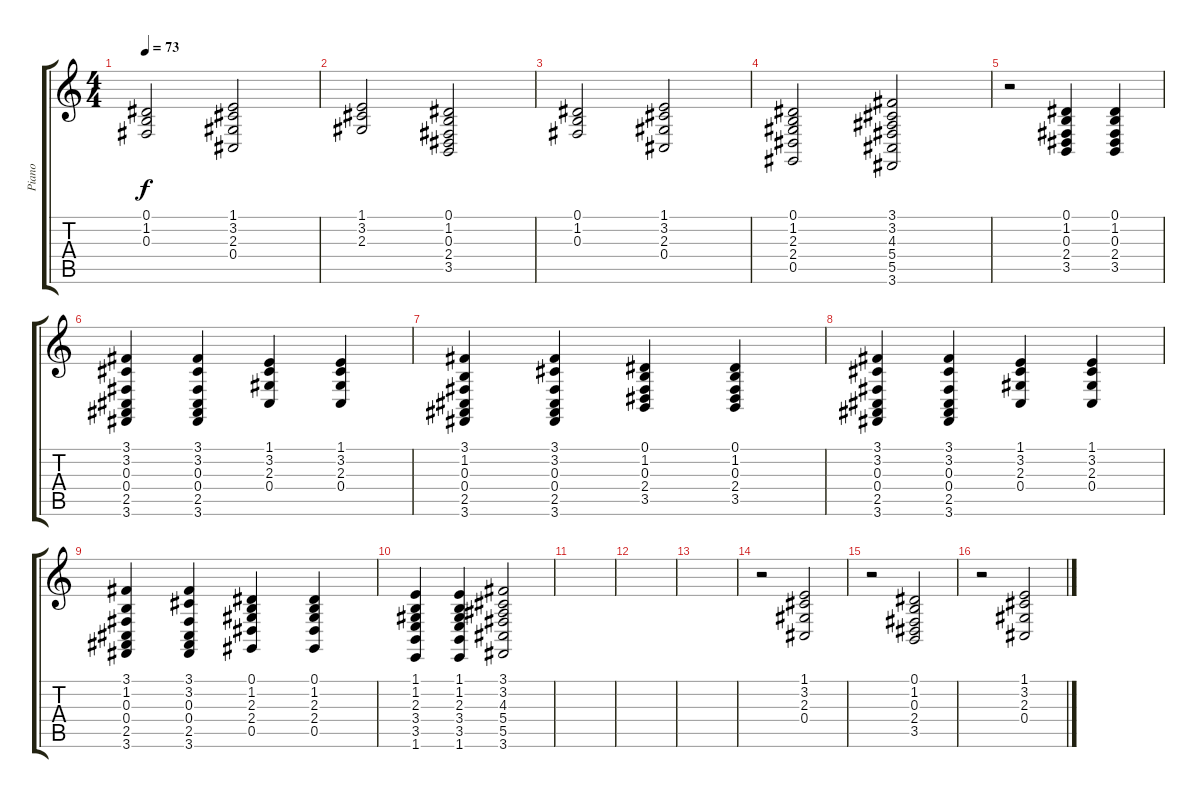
\track ("Piano" "Piano") {instrument acousticgrandpiano}
\staff {score tabs}
\tuning (Eb4 Bb3 Gb3 Db3 Ab2 Eb2) {hide}
\ts (4 4)
\tempo 73
\clef g2
\ks c
(0.1 1.2 0.3).2{dy f} (1.1 3.2 2.3 0.4).2 |
(1.1 3.2 2.3).2 (0.1 1.2 0.3 2.4 3.5).2 |
(0.1 1.2 0.3).2 (1.1 3.2 2.3 0.4).2 |
(0.1 1.2 2.3 2.4 0.5).2 (3.1 3.2 4.3 5.4 5.5 3.6).2 |
r.2 (0.1 1.2 0.3 2.4 3.5).4 (0.1 1.2 0.3 2.4 3.5).4 |
(3.1 3.2 0.3 0.4 2.5 3.6).4 (3.1 3.2 0.3 0.4 2.5 3.6).4 (1.1 3.2 2.3 0.4).4 (1.1 3.2 2.3 0.4).4 |
(3.1 1.2 0.3 0.4 2.5 3.6).4 (3.1 3.2 0.3 0.4 2.5 3.6).4 (0.1 1.2 0.3 2.4 3.5).4 (0.1 1.2 0.3 2.4 3.5).4 |
(3.1 3.2 0.3 0.4 2.5 3.6).4 (3.1 3.2 0.3 0.4 2.5 3.6).4 (1.1 3.2 2.3 0.4).4 (1.1 3.2 2.3 0.4).4 |
(3.1 1.2 0.3 0.4 2.5 3.6).4 (3.1 3.2 0.3 0.4 2.5 3.6).4 (0.1 1.2 2.3 2.4 0.5).4 (0.1 1.2 2.3 2.4 0.5).4 |
(1.1 1.2 2.3 3.4 3.5 1.6).4 (1.1 1.2 2.3 3.4 3.5 1.6).4 (3.1 3.2 4.3 5.4 5.5 3.6).2 |
|
|
|
r.2 (1.1 3.2 2.3 0.4).2 |
r.2 (0.1 1.2 0.3 2.4 3.5).2 |
r.2 (1.1 3.2 2.3 0.4).2
